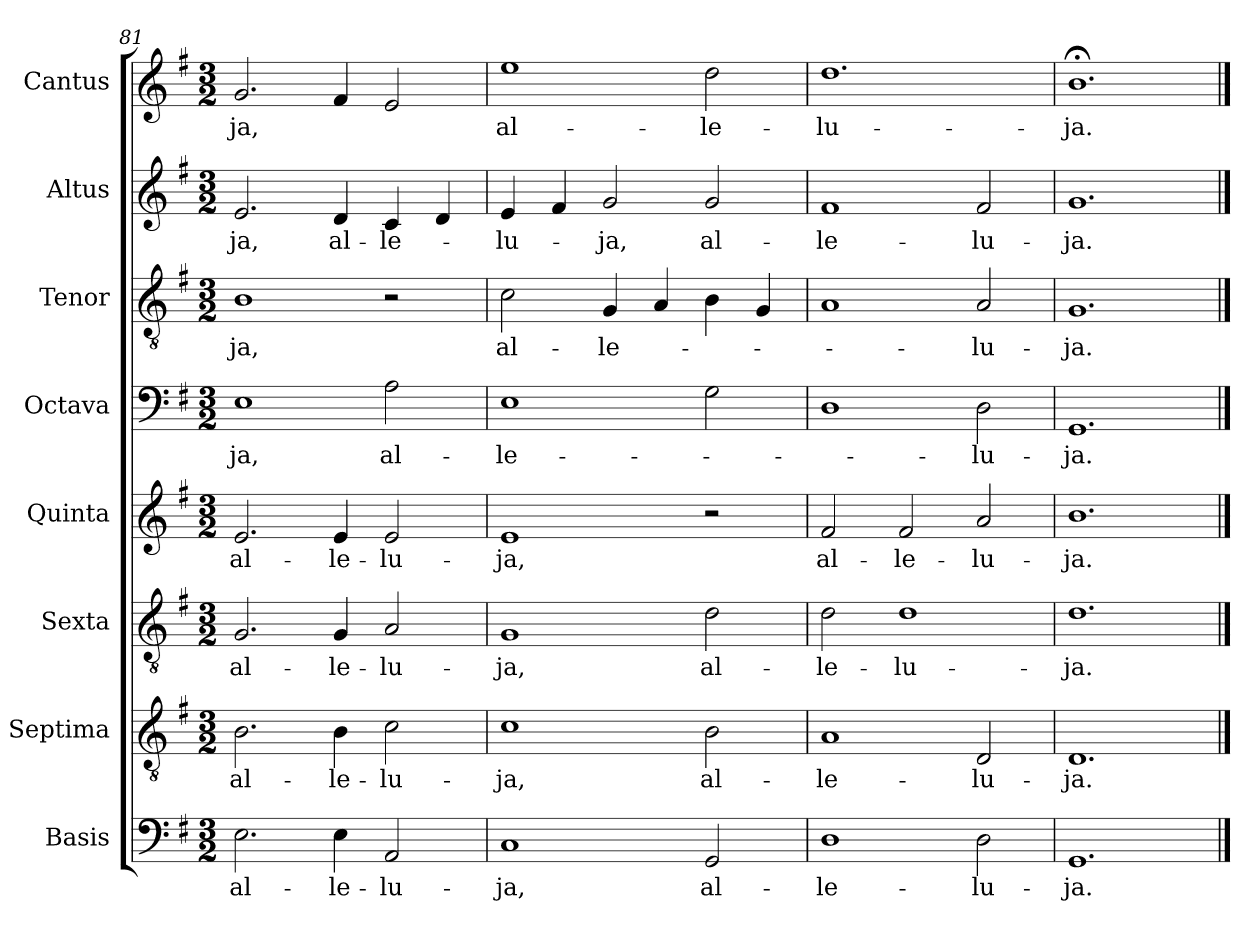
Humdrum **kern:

**kern	**text	**kern	**text	**kern	**text	**kern	**text	**kern	**text	**kern	**text	**kern	**text	**kern	**text
*part8	*part8	*part7	*part7	*part6	*part6	*part5	*part5	*part4	*part4	*part3	*part3	*part2	*part2	*part1	*part1
*staff8	*staff8	*staff7	*staff7	*staff6	*staff6	*staff5	*staff5	*staff4	*staff4	*staff3	*staff3	*staff2	*staff2	*staff1	*staff1
*I"Basis	*	*I"Septima	*	*I"Sexta	*	*I"Quinta	*	*I"Octava	*	*I"Tenor	*	*I"Altus	*	*I"Cantus	*
*I'B	*	*	*	*	*	*	*	*	*	*I'T	*	*I'A	*	*I'C	*
*clefF4	*	*clefGv2	*	*clefGv2	*	*clefG2	*	*clefF4	*	*clefGv2	*	*clefG2	*	*clefG2	*
*k[f#]	*	*k[f#]	*	*k[f#]	*	*k[f#]	*	*k[f#]	*	*k[f#]	*	*k[f#]	*	*k[f#]	*
*G:	*	*G:	*	*G:	*	*G:	*	*G:	*	*G:	*	*G:	*	*G:	*
*M3/2	*	*M3/2	*	*M3/2	*	*M3/2	*	*M3/2	*	*M3/2	*	*M3/2	*	*M3/2	*
=81	=81	=81	=81	=81	=81	=81	=81	=81	=81	=81	=81	=81	=81	=81	=81
!	!LO:LY:b	!	!LO:LY:b	!	!LO:LY:b	!	!LO:LY:b	!	!LO:LY:b	!	!LO:LY:b	!	!LO:LY:b	!	!LO:LY:b
2.E\	al-	2.B\	al-	2.G/	al-	2.e/	al-	1E	-ja,	1B	-ja,	2.e/	-ja,	2.g/	-ja,
!	!LO:LY:b	!	!LO:LY:b	!	!LO:LY:b	!	!LO:LY:b	!	!	!	!	!	!LO:LY:b	!	!
4E\	-le-	4B\	-le-	4G/	-le-	4e/	-le-	.	.	.	.	4d/	al-	4f#/	.
!	!LO:LY:b	!	!LO:LY:b	!	!LO:LY:b	!	!LO:LY:b	!	!LO:LY:b	!	!	!	!LO:LY:b	!	!
2AA/	-lu-	2c\	-lu-	2A/	-lu-	2e/	-lu-	2A\	al-	2r	.	4c/	-le-	2e/	.
.	.	.	.	.	.	.	.	.	.	.	.	4d/	.	.	.
=82	=82	=82	=82	=82	=82	=82	=82	=82	=82	=82	=82	=82	=82	=82	=82
!	!LO:LY:b	!	!LO:LY:b	!	!LO:LY:b	!	!LO:LY:b	!	!LO:LY:b	!	!LO:LY:b	!	!LO:LY:b	!	!LO:LY:b
1C	-ja,	1c	-ja,	1G	-ja,	1e	-ja,	1E	-le-	2c\	al-	4e/	-lu-	1ee	al-
.	.	.	.	.	.	.	.	.	.	.	.	4f#/	.	.	.
!	!	!	!	!	!	!	!	!	!	!	!LO:LY:b	!	!LO:LY:b	!	!
.	.	.	.	.	.	.	.	.	.	4G/	-le-	2g/	-ja,	.	.
.	.	.	.	.	.	.	.	.	.	4A/	.	.	.	.	.
!	!LO:LY:b	!	!LO:LY:b	!	!LO:LY:b	!	!	!	!	!	!	!	!LO:LY:b	!	!LO:LY:b
2GG/	al-	2B\	al-	2d\	al-	2r	.	2G\	.	4B\	.	2g/	al-	2dd\	-le-
.	.	.	.	.	.	.	.	.	.	4G/	.	.	.	.	.
=83	=83	=83	=83	=83	=83	=83	=83	=83	=83	=83	=83	=83	=83	=83	=83
!	!LO:LY:b	!	!LO:LY:b	!	!LO:LY:b	!	!LO:LY:b	!	!	!	!	!	!LO:LY:b	!	!LO:LY:b
1D	-le-	1A	-le-	2d\	-le-	2f#/	al-	1D	.	1A	.	1f#	-le-	1.dd	-lu-
!	!	!	!	!	!LO:LY:b	!	!LO:LY:b	!	!	!	!	!	!	!	!
.	.	.	.	1d	-lu-	2f#/	-le-	.	.	.	.	.	.	.	.
!	!LO:LY:b	!	!LO:LY:b	!	!	!	!LO:LY:b	!	!LO:LY:b	!	!LO:LY:b	!	!LO:LY:b	!	!
2D\	-lu-	2D/	-lu-	.	.	2a/	-lu-	2D\	-lu-	2A/	-lu-	2f#/	-lu-	.	.
=84	=84	=84	=84	=84	=84	=84	=84	=84	=84	=84	=84	=84	=84	=84	=84
!	!LO:LY:b	!	!LO:LY:b	!	!LO:LY:b	!	!LO:LY:b	!	!LO:LY:b	!	!LO:LY:b	!	!LO:LY:b	!	!LO:LY:b
1.GG	-ja.	1.D	-ja.	1.d	-ja.	1.b	-ja.	1.GG	-ja.	1.G	-ja.	1.g	-ja.	1.b;<	-ja.
==	==	==	==	==	==	==	==	==	==	==	==	==	==	==	==
*-	*-	*-	*-	*-	*-	*-	*-	*-	*-	*-	*-	*-	*-	*-	*-
